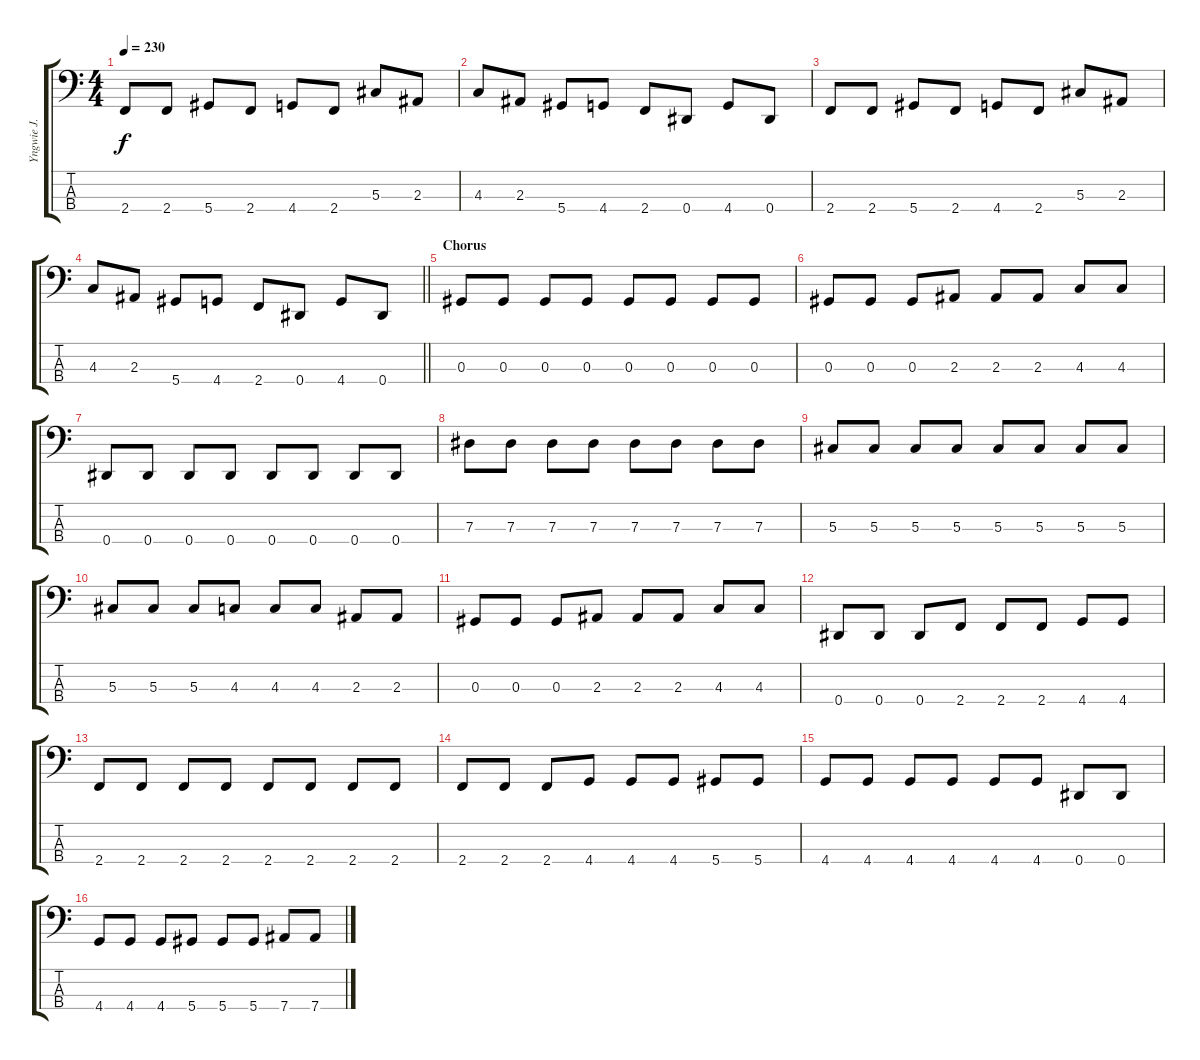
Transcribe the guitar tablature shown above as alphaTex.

\track ("Yngwie J. Malmsteen" "Yngwie J. ") {instrument electricbasspick}
\staff {score tabs}
\tuning (Gb2 Db2 Ab1 Eb1) {hide}
\ts (4 4)
\tempo 230
\clef f4
\ks c
2.4.8{dy f} 2.4.8 5.4.8 2.4.8 4.4.8 2.4.8 5.3.8 2.3.8 |
4.3.8 2.3.8 5.4.8 4.4.8 2.4.8 0.4.8 4.4.8 0.4.8 |
2.4.8 2.4.8 5.4.8 2.4.8 4.4.8 2.4.8 5.3.8 2.3.8 |
\barLineRight lightlight
4.3.8 2.3.8 5.4.8 4.4.8 2.4.8 0.4.8 4.4.8 0.4.8 |
\section ("" "Chorus")
0.3.8 0.3.8 0.3.8 0.3.8 0.3.8 0.3.8 0.3.8 0.3.8 |
0.3.8 0.3.8 0.3.8 2.3.8 2.3.8 2.3.8 4.3.8 4.3.8 |
0.4.8 0.4.8 0.4.8 0.4.8 0.4.8 0.4.8 0.4.8 0.4.8 |
7.3.8 7.3.8 7.3.8 7.3.8 7.3.8 7.3.8 7.3.8 7.3.8 |
5.3.8 5.3.8 5.3.8 5.3.8 5.3.8 5.3.8 5.3.8 5.3.8 |
5.3.8 5.3.8 5.3.8 4.3.8 4.3.8 4.3.8 2.3.8 2.3.8 |
0.3.8 0.3.8 0.3.8 2.3.8 2.3.8 2.3.8 4.3.8 4.3.8 |
0.4.8 0.4.8 0.4.8 2.4.8 2.4.8 2.4.8 4.4.8 4.4.8 |
2.4.8 2.4.8 2.4.8 2.4.8 2.4.8 2.4.8 2.4.8 2.4.8 |
2.4.8 2.4.8 2.4.8 4.4.8 4.4.8 4.4.8 5.4.8 5.4.8 |
4.4.8 4.4.8 4.4.8 4.4.8 4.4.8 4.4.8 0.4.8 0.4.8 |
4.4.8 4.4.8 4.4.8 5.4.8 5.4.8 5.4.8 7.4.8 7.4.8
